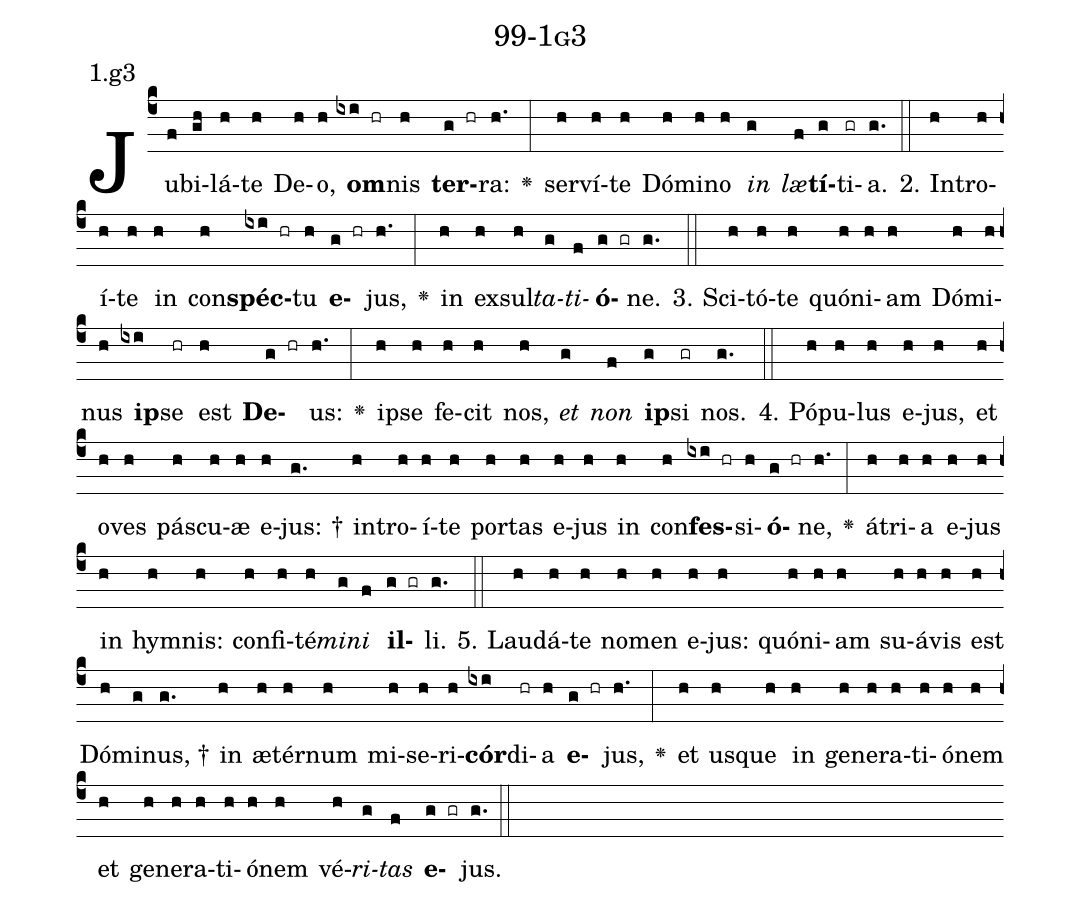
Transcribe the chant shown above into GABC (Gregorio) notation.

name: 99-1g3;
annotation: 1.g3;
%%
(c4)Ju(f)bi(gh)lá(h)te(h) De(h)o,(h) <b>om</b>(ixi hr)nis(h) <b>ter</b>(g hr)ra:(h.) <v>\greheightstar</v>(:) ser(h)ví(h)te(h) Dó(h)mi(h)no(h) <i>in</i>(g) <i>læ</i>(f)<b>tí</b>(g)ti(gr)a.(g.) (::)
2. In(h)tro(h)í(h)te(h) in(h) con(h)<b>spéc</b>(ixi hr)tu(h) <b>e</b>(g hr)jus,(h.) <v>\greheightstar</v>(:) in(h) ex(h)sul(h)<i>ta</i>(g)<i>ti</i>(f)<b>ó</b>(g gr)ne.(g.) (::)
3. Sci(h)tó(h)te(h) quón(h)i(h)am(h) Dó(h)mi(h)nus(h) <b>ip</b>(ixi)se(hr) est(h) <b>De</b>(g hr)us:(h.) <v>\greheightstar</v>(:) ip(h)se(h) fe(h)cit(h) nos,(h) <i>et</i>(g) <i>non</i>(f) <b>ip</b>(g)si(gr) nos.(g.) (::)
4. Pó(h)pu(h)lus(h) e(h)jus,(h) et(h) o(h)ves(h) pás(h)cu(h)æ(h) e(h)jus: †(g.) in(h)tro(h)í(h)te(h) por(h)tas(h) e(h)jus(h) in(h) con(h)<b>fes</b>(ixi hr)si(h)<b>ó</b>(g hr)ne,(h.) <v>\greheightstar</v>(:) á(h)tri(h)a(h) e(h)jus(h) in(h) hym(h)nis:(h) con(h)fi(h)té(h)<i>mi</i>(g)<i>ni</i>(f) <b>il</b>(g gr)li.(g.) (::)
5. Lau(h)dá(h)te(h) no(h)men(h) e(h)jus:(h) quón(h)i(h)am(h) su(h)á(h)vis(h) est(h) Dó(h)mi(g)nus, †(g.) in(h) æ(h)tér(h)num(h) mi(h)se(h)ri(h)<b>cór</b>(ixi)di(hr)a(h) <b>e</b>(g hr)jus,(h.) <v>\greheightstar</v>(:) et(h) us(h)que(h) in(h) ge(h)ne(h)ra(h)ti(h)ó(h)nem(h) et(h) ge(h)ne(h)ra(h)ti(h)ó(h)nem(h) vé(h)<i>ri</i>(g)<i>tas</i>(f) <b>e</b>(g gr)jus.(g.) (::)
